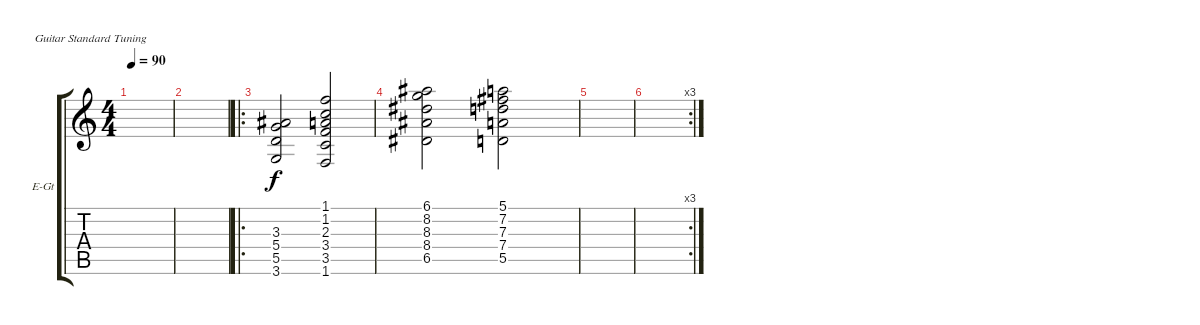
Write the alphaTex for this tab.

\defaultSystemsLayout 4
\bracketExtendMode groupsimilarinstruments
\firstSystemTrackNameOrientation horizontal
\otherSystemsTrackNameOrientation horizontal
\track ("Electric Guitar" "E-Gt") {instrument electricguitarclean}
\staff {score tabs}
\tuning (E4 B3 G3 D3 A2 E2)
\ts (4 4)
\tempo 90
\clef g2
\ks c
|
|
\ro
(3.6 5.5 5.4 3.3).2 (1.6 3.5 3.4 2.3 1.2 1.1).2 |
(6.5 8.4 8.3 8.2 6.1).2 (5.5 7.4 7.3 7.2 5.1).2 |
|
\rc 3
